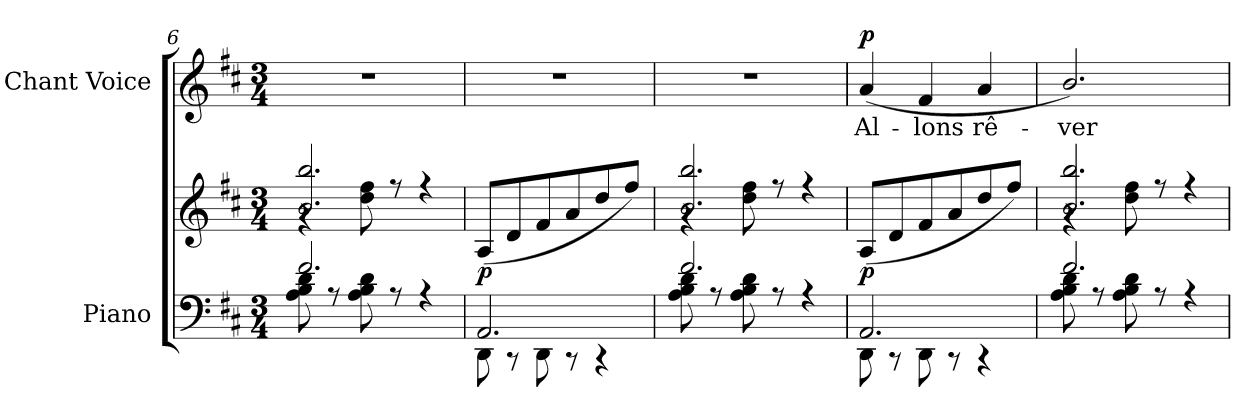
**kern	**kern	**dynam	**kern	**text	**dynam
*part2	*part2	*part2	*part1	*part1	*part1
*staff3	*staff2	*staff2/3	*staff1	*staff1	*staff1
*I"Piano	*	*	*I"Chant Voice	*	*
*I'Pno	*	*	*	*	*
!!LO:LB:g=z
*clefF4	*clefG2	*	*clefG2	*	*
*k[f#c#]	*k[f#c#]	*	*k[f#c#]	*	*
*M3/4	*M3/4	*	*M3/4	*	*
=6	=6	=6	=6	=6	=6
*^	*^	*	*	*	*
2.f#/	8A\ 8B\ 8d\	2.b/ 2.bb/	4rg	.	2.r	.	.
.	8rA	.	.	.	.	.	.
.	8A\ 8B\ 8d\	.	8dd\ 8ff#\	.	.	.	.
.	8rA	.	8rff	.	.	.	.
.	4rA	.	4rff	.	.	.	.
=7	=7	=7	=7	=7	=7	=7	=7
!	!	!	!	!LO:DY:b	!	!	!
*	*	*v	*v	*	*	*	*
2.AA/	8DD:\	(<8A/L	p	2.r	.	.
.	8r	8d/	.	.	.	.
.	8DD\	8f#/	.	.	.	.
.	8r	8a/	.	.	.	.
.	4r	8dd/	.	.	.	.
.	.	8ff#/J)	.	.	.	.
=8	=8	=8	=8	=8	=8	=8
*	*	*^	*	*	*	*
2.f#/	8A\ 8B\ 8d\	2.b/ 2.bb/	4rg	.	2.r	.	.
.	8rA	.	.	.	.	.	.
.	8A\ 8B\ 8d\	.	8dd\ 8ff#\	.	.	.	.
.	8rA	.	8rff	.	.	.	.
.	4rA	.	4rff	.	.	.	.
=9	=9	=9	=9	=9	=9	=9	=9
!	!	!	!	!LO:DY:b	!	!LO:LY:b	!LO:DY:a
*	*	*v	*v	*	*	*	*
2.AA/	8DD:\	(<8A/L	p	(>4a/	Al-	p
.	8r	8d/	.	.	.	.
!	!	!	!	!	!LO:LY:b	!
.	8DD\	8f#/	.	4f#/	-lons	.
.	8r	8a/	.	.	.	.
!	!	!	!	!	!LO:LY:b	!
.	4r	8dd/	.	4a/	rê-	.
.	.	8ff#/J)	.	.	.	.
=10	=10	=10	=10	=10	=10	=10
*	*	*^	*	*	*	*
!	!	!	!	!	!	!LO:LY:b	!
2.f#/	8A\ 8B\ 8d\	2.b/ 2.bb/	4rg	.	2.b/)	-ver	.
.	8rA	.	.	.	.	.	.
.	8A\ 8B\ 8d\	.	8dd\ 8ff#\	.	.	.	.
.	8rA	.	8rff	.	.	.	.
.	4rA	.	4rff	.	.	.	.
*v	*v	*	*	*	*	*	*
*	*v	*v	*	*	*	*
=	=	=	=	=	=
*-	*-	*-	*-	*-	*-
